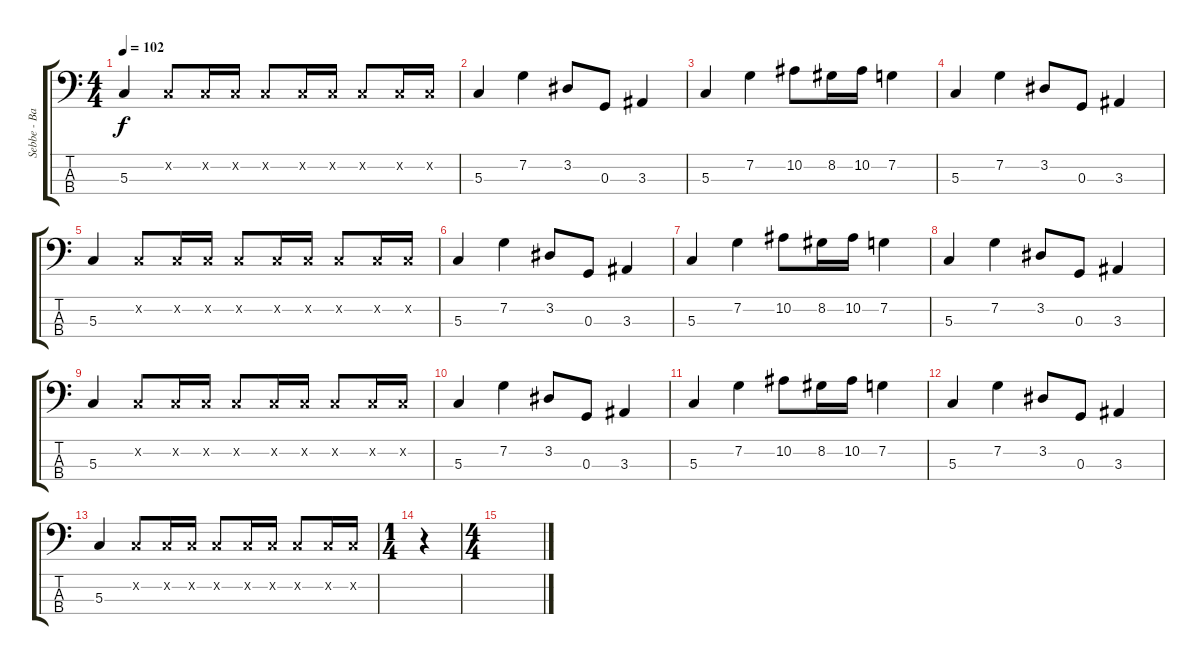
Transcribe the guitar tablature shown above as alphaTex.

\track ("Sebbe - Bass" "Sebbe - Ba") {instrument electricbassfinger}
\staff {score tabs}
\tuning (F2 C2 G1 D1) {hide}
\ts (4 4)
\tempo 102
\clef f4
\ks c
5.3.4{dy f} 0.2{x}.8 0.2{x}.16 0.2{x}.16 0.2{x}.8 0.2{x}.16 0.2{x}.16 0.2{x}.8 0.2{x}.16 0.2{x}.16 |
5.3.4 7.2.4 3.2.8 0.3.8 3.3.4 |
5.3.4 7.2.4 10.2.8 8.2.16 10.2.16 7.2.4 |
5.3.4 7.2.4 3.2.8 0.3.8 3.3.4 |
5.3.4 0.2{x}.8 0.2{x}.16 0.2{x}.16 0.2{x}.8 0.2{x}.16 0.2{x}.16 0.2{x}.8 0.2{x}.16 0.2{x}.16 |
5.3.4 7.2.4 3.2.8 0.3.8 3.3.4 |
5.3.4 7.2.4 10.2.8 8.2.16 10.2.16 7.2.4 |
5.3.4 7.2.4 3.2.8 0.3.8 3.3.4 |
5.3.4 0.2{x}.8 0.2{x}.16 0.2{x}.16 0.2{x}.8 0.2{x}.16 0.2{x}.16 0.2{x}.8 0.2{x}.16 0.2{x}.16 |
5.3.4{volume 0} 7.2.4 3.2.8 0.3.8 3.3.4 |
5.3.4 7.2.4 10.2.8 8.2.16 10.2.16 7.2.4 |
5.3.4 7.2.4 3.2.8 0.3.8 3.3.4 |
5.3.4 0.2{x}.8 0.2{x}.16 0.2{x}.16 0.2{x}.8 0.2{x}.16 0.2{x}.16 0.2{x}.8 0.2{x}.16 0.2{x}.16 |
\ts (1 4)
r.4{volume 16} |
\ts (4 4)
